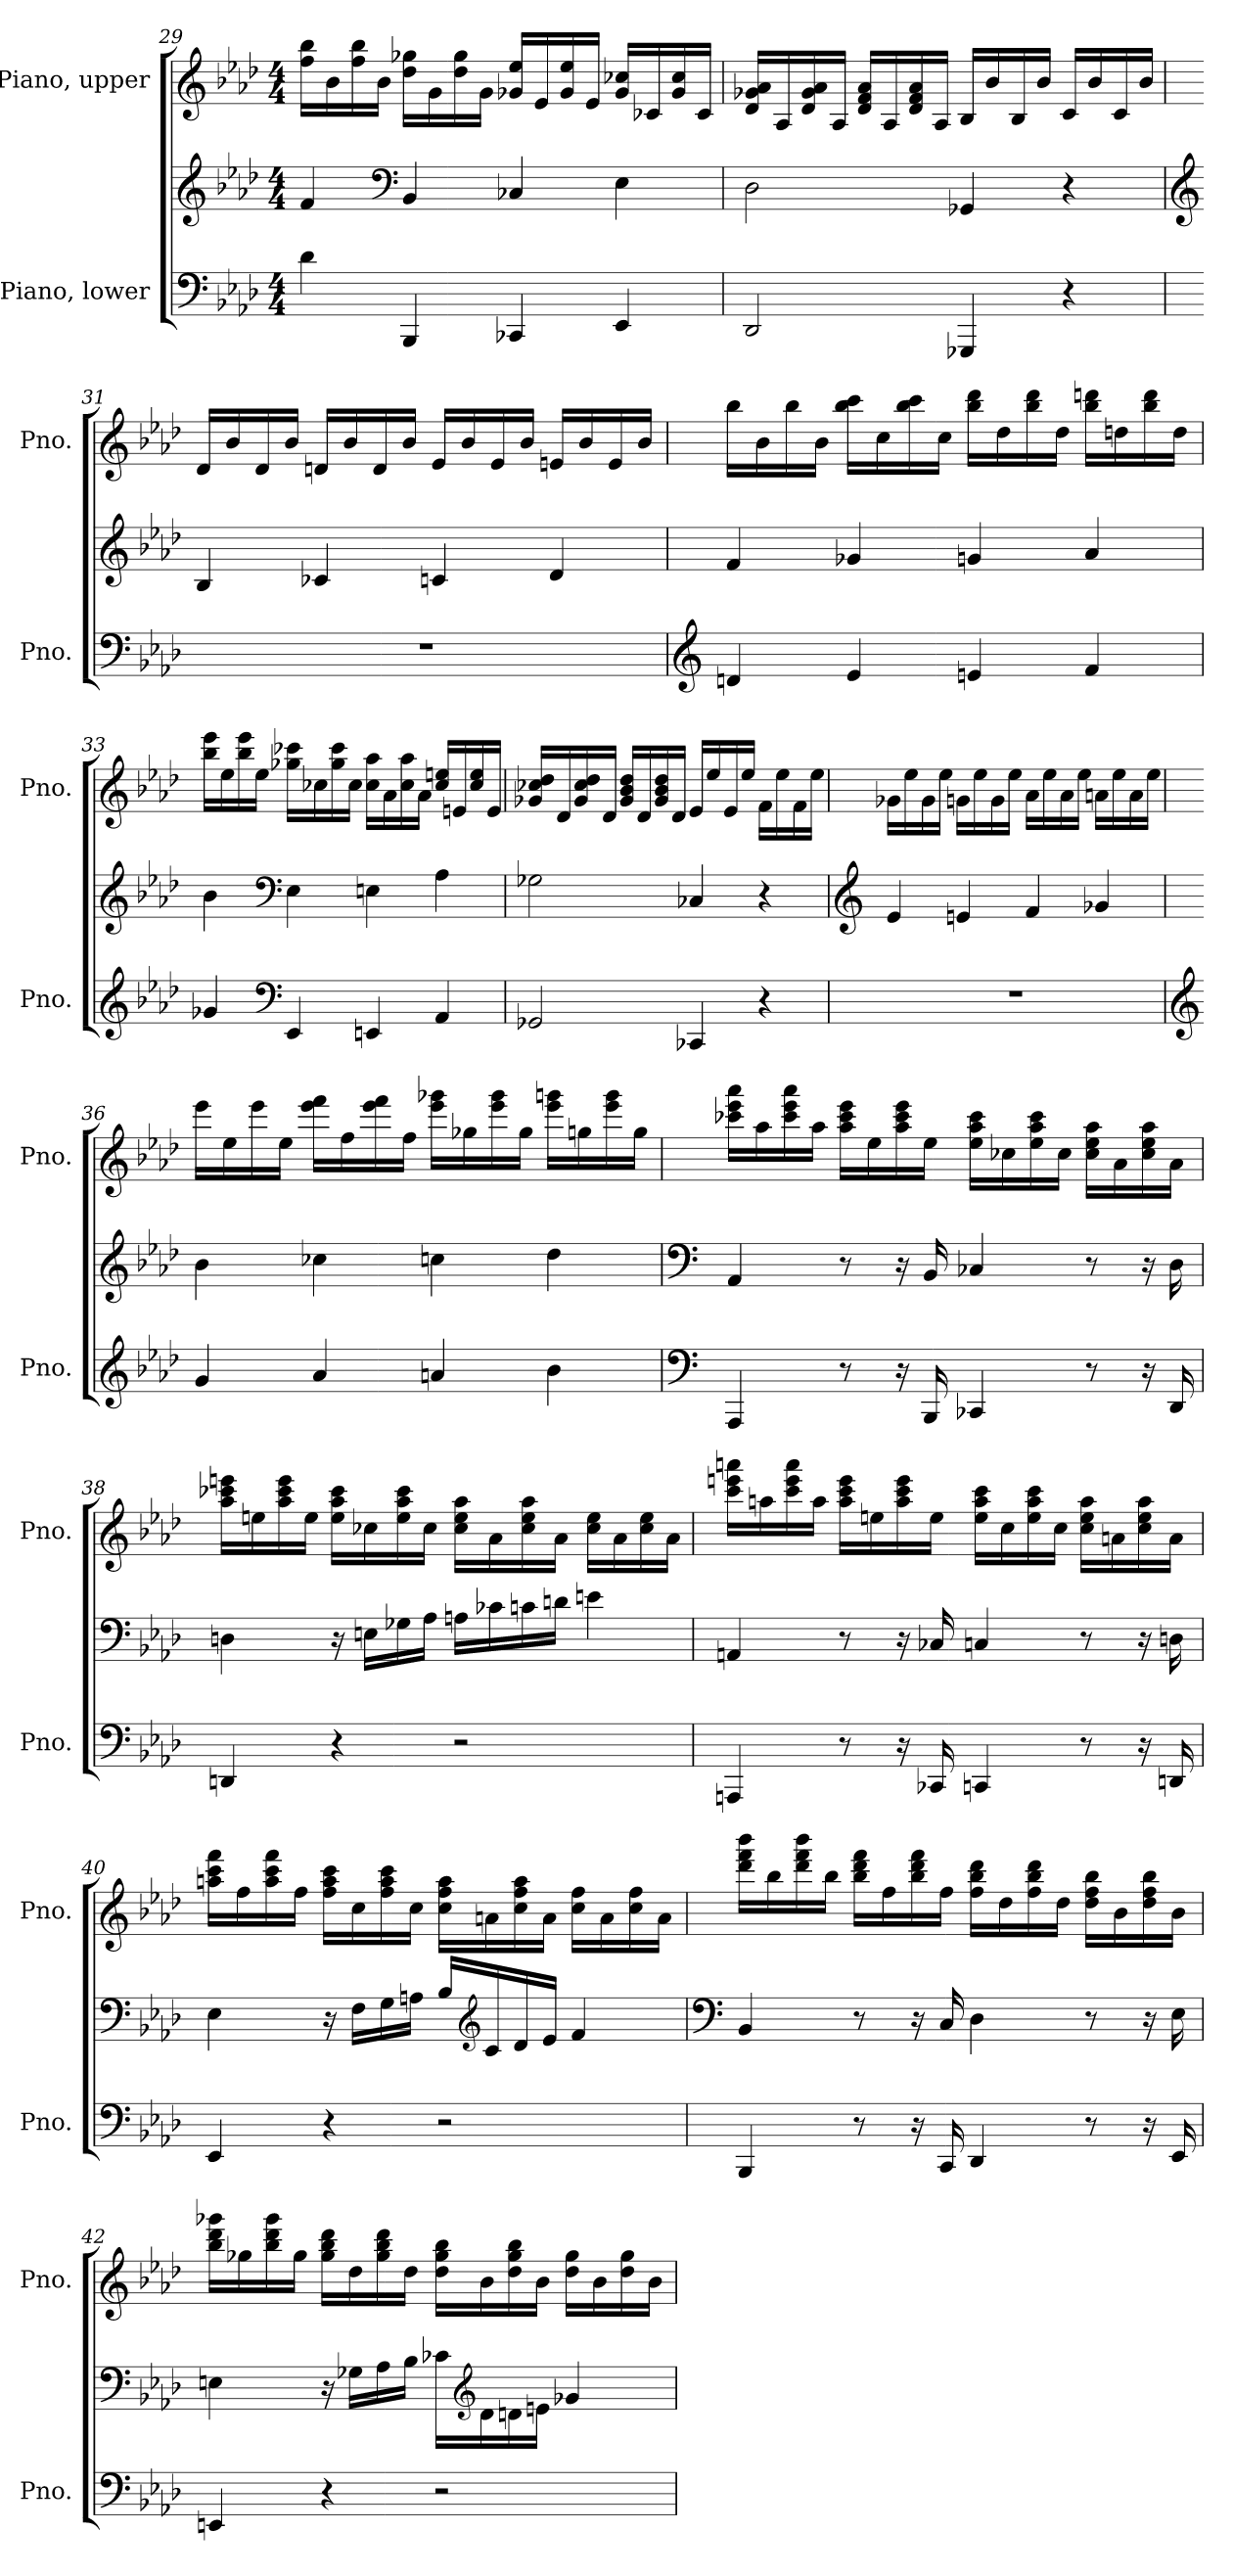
**kern	**kern	**kern
*part2	*part2	*part1
*staff3	*staff2	*staff1
*I"Piano, lower	*	*I"Piano, upper
*I'Pno.	*	*I'Pno.
*clefF4	*clefG2	*clefG2
*k[b-e-a-d-]	*k[b-e-a-d-]	*k[b-e-a-d-]
*M4/4	*M4/4	*M4/4
=29	=29	=29
4d-\	4f/	16ff\ 16bb-\LL
.	.	16b-\
.	.	16ff\ 16bb-\
.	.	16b-\JJ
*	*clefF4	*
4BBB-/	4BB-/	16dd-\ 16gg-X\LL
.	.	16g\
.	.	16dd-\ 16gg-\
.	.	16g\JJ
4CC-X/	4C-X/	16g-X/ 16ee-/LL
.	.	16e-/
.	.	16g-/ 16ee-/
.	.	16e-/JJ
4EE-/	4E-\	16g-/ 16cc-X/LL
.	.	16c-X/
.	.	16g-/ 16cc-/
.	.	16c-/JJ
!!LO:LB:g=z
=30	=30	=30
2DD-/	2D-\	16d-/ 16g-X/ 16a-/LL
.	.	16A-/
.	.	16d-/ 16g-/ 16a-/
.	.	16A-/JJ
.	.	16d-/ 16f/ 16a-/LL
.	.	16A-/
.	.	16d-/ 16f/ 16a-/
.	.	16A-/JJ
4GGG-X/	4GG-X/	16B-/LL
.	.	16b-/
.	.	16B-/
.	.	16b-/JJ
4r	4r	16c/LL
.	.	16b-/
.	.	16c/
.	.	16b-/JJ
=31	=31	=31
*	*clefG2	*
1r	4B-/	16d-/LL
.	.	16b-/
.	.	16d-/
.	.	16b-/JJ
.	4c-X/	16dn/LL
.	.	16b-/
.	.	16d/
.	.	16b-/JJ
.	4cn/	16e-/LL
.	.	16b-/
.	.	16e-/
.	.	16b-/JJ
.	4d-/	16en/LL
.	.	16b-/
.	.	16e/
.	.	16b-/JJ
!!LO:PB:g=z
=32	=32	=32
*clefG2	*	*
4dn/	4f/	16bb-\LL
.	.	16b-\
.	.	16bb-\
.	.	16b-\JJ
4e-/	4g-X/	16bb-\ 16ccc\LL
.	.	16cc\
.	.	16bb-\ 16ccc\
.	.	16cc\JJ
4en/	4gn/	16bb-\ 16ddd-\LL
.	.	16dd-\
.	.	16bb-\ 16ddd-\
.	.	16dd-\JJ
4f/	4a-/	16bb-\ 16dddn\LL
.	.	16ddn\
.	.	16bb-\ 16ddd\
.	.	16dd\JJ
=33	=33	=33
4g-X/	4b-\	16bb-\ 16eee-\LL
.	.	16ee-\
.	.	16bb-\ 16eee-\
.	.	16ee-\JJ
*clefF4	*clefF4	*
4EE-/	4E-\	16gg-X\ 16ccc-X\LL
.	.	16cc-X\
.	.	16gg-\ 16ccc-\
.	.	16cc-\JJ
4EEn/	4En\	16cc-\ 16aa-\LL
.	.	16a-\
.	.	16cc-\ 16aa-\
.	.	16a-\JJ
4AA-/	4A-\	16cc-/ 16een/LL
.	.	16en/
.	.	16cc-/ 16ee/
.	.	16e/JJ
!!LO:LB:g=z
=34	=34	=34
2GG-X/	2G-X\	16g-X/ 16cc-X/ 16dd-/LL
.	.	16d-/
.	.	16g-/ 16cc-/ 16dd-/
.	.	16d-/JJ
.	.	16g-/ 16b-/ 16dd-/LL
.	.	16d-/
.	.	16g-/ 16b-/ 16dd-/
.	.	16d-/JJ
4CC-X/	4C-X/	16e-/LL
.	.	16ee-/
.	.	16e-/
.	.	16ee-/JJ
4r	4r	16f\LL
.	.	16ee-\
.	.	16f\
.	.	16ee-\JJ
=35	=35	=35
*	*clefG2	*
1r	4e-/	16g-X\LL
.	.	16ee-\
.	.	16g-\
.	.	16ee-\JJ
.	4en/	16gn\LL
.	.	16ee-\
.	.	16g\
.	.	16ee-\JJ
.	4f/	16a-\LL
.	.	16ee-\
.	.	16a-\
.	.	16ee-\JJ
.	4g-X/	16an\LL
.	.	16ee-\
.	.	16a\
.	.	16ee-\JJ
!!LO:LB:g=z
=36	=36	=36
*clefG2	*	*
4g/	4b-\	16eee-\LL
.	.	16ee-\
.	.	16eee-\
.	.	16ee-\JJ
4a-/	4cc-X\	16eee-\ 16fff\LL
.	.	16ff\
.	.	16eee-\ 16fff\
.	.	16ff\JJ
4an/	4ccn\	16eee-\ 16ggg-X\LL
.	.	16gg-X\
.	.	16eee-\ 16ggg-\
.	.	16gg-\JJ
4b-\	4dd-\	16eee-\ 16gggn\LL
.	.	16ggn\
.	.	16eee-\ 16ggg\
.	.	16gg\JJ
=37	=37	=37
*clefF4	*clefF4	*
4AAA-/	4AA-/	16ccc-X\ 16eee-\ 16aaa-\LL
.	.	16aa-\
.	.	16ccc-\ 16eee-\ 16aaa-\
.	.	16aa-\JJ
8r	8r	16aa-\ 16ccc-\ 16eee-\LL
.	.	16ee-\
16r	16r	16aa-\ 16ccc-\ 16eee-\
16BBB-/	16BB-/	16ee-\JJ
4CC-X/	4C-X/	16ee-\ 16aa-\ 16ccc-\LL
.	.	16cc-X\
.	.	16ee-\ 16aa-\ 16ccc-\
.	.	16cc-\JJ
8r	8r	16cc-\ 16ee-\ 16aa-\LL
.	.	16a-\
16r	16r	16cc-\ 16ee-\ 16aa-\
16DD-/	16D-\	16a-\JJ
!!LO:LB:g=z
=38	=38	=38
4DDn/	4Dn\	16aa-\ 16ccc-X\ 16eeen\LL
.	.	16een\
.	.	16aa-\ 16ccc-\ 16eee\
.	.	16ee\JJ
4r	16r	16ee\ 16aa-\ 16ccc-\LL
.	16En\LL	16cc-X\
.	16G-X\	16ee\ 16aa-\ 16ccc-\
.	16A-\JJ	16cc-\JJ
2r	16An\LL	16cc-\ 16ee\ 16aa-\LL
.	16c-X\	16a-\
.	16cn\	16cc-\ 16ee\ 16aa-\
.	16dn\JJ	16a-\JJ
.	4en\	16cc-\ 16ee\LL
.	.	16a-\
.	.	16cc-\ 16ee\
.	.	16a-\JJ
!!LO:PB:g=z
=39	=39	=39
4AAAn/	4AAn/	16ccc\ 16eeen\ 16aaan\LL
.	.	16aan\
.	.	16ccc\ 16eee\ 16aaa\
.	.	16aa\JJ
8r	8r	16aa\ 16ccc\ 16eee\LL
.	.	16een\
16r	16r	16aa\ 16ccc\ 16eee\
16CC-X/	16C-X/	16ee\JJ
4CCn/	4Cn/	16ee\ 16aa\ 16ccc\LL
.	.	16cc\
.	.	16ee\ 16aa\ 16ccc\
.	.	16cc\JJ
8r	8r	16cc\ 16ee\ 16aa\LL
.	.	16an\
16r	16r	16cc\ 16ee\ 16aa\
16DDn/	16Dn\	16a\JJ
=40	=40	=40
4EE-/	4E-\	16aan\ 16ccc\ 16fff\LL
.	.	16ff\
.	.	16aa\ 16ccc\ 16fff\
.	.	16ff\JJ
4r	16r	16ff\ 16aa\ 16ccc\LL
.	16F\LL	16cc\
.	16G\	16ff\ 16aa\ 16ccc\
.	16An\JJ	16cc\JJ
2r	16B-/LL	16cc\ 16ff\ 16aa\LL
*	*clefG2	*
.	16c/	16an\
.	16d-/	16cc\ 16ff\ 16aa\
.	16e-/JJ	16a\JJ
.	4f/	16cc\ 16ff\LL
.	.	16a\
.	.	16cc\ 16ff\
.	.	16a\JJ
!!LO:LB:g=z
=41	=41	=41
*	*clefF4	*
4BBB-/	4BB-/	16ddd-\ 16fff\ 16bbb-\LL
.	.	16bb-\
.	.	16ddd-\ 16fff\ 16bbb-\
.	.	16bb-\JJ
8r	8r	16bb-\ 16ddd-\ 16fff\LL
.	.	16ff\
16r	16r	16bb-\ 16ddd-\ 16fff\
16CC/	16C/	16ff\JJ
4DD-/	4D-\	16ff\ 16bb-\ 16ddd-\LL
.	.	16dd-\
.	.	16ff\ 16bb-\ 16ddd-\
.	.	16dd-\JJ
8r	8r	16dd-\ 16ff\ 16bb-\LL
.	.	16b-\
16r	16r	16dd-\ 16ff\ 16bb-\
16EE-/	16E-\	16b-\JJ
=42	=42	=42
4EEn/	4En\	16bb-\ 16ddd-\ 16ggg-X\LL
.	.	16gg-X\
.	.	16bb-\ 16ddd-\ 16ggg-\
.	.	16gg-\JJ
4r	16r	16gg-\ 16bb-\ 16ddd-\LL
.	16G-X\LL	16dd-\
.	16A-\	16gg-\ 16bb-\ 16ddd-\
.	16B-\JJ	16dd-\JJ
2r	16c-X\LL	16dd-\ 16gg-\ 16bb-\LL
*	*clefG2	*
.	16d-\	16b-\
.	16dn\	16dd-\ 16gg-\ 16bb-\
.	16en\JJ	16b-\JJ
.	4g-X/	16dd-\ 16gg-\LL
.	.	16b-\
.	.	16dd-\ 16gg-\
.	.	16b-\JJ
=	=	=
*-	*-	*-
